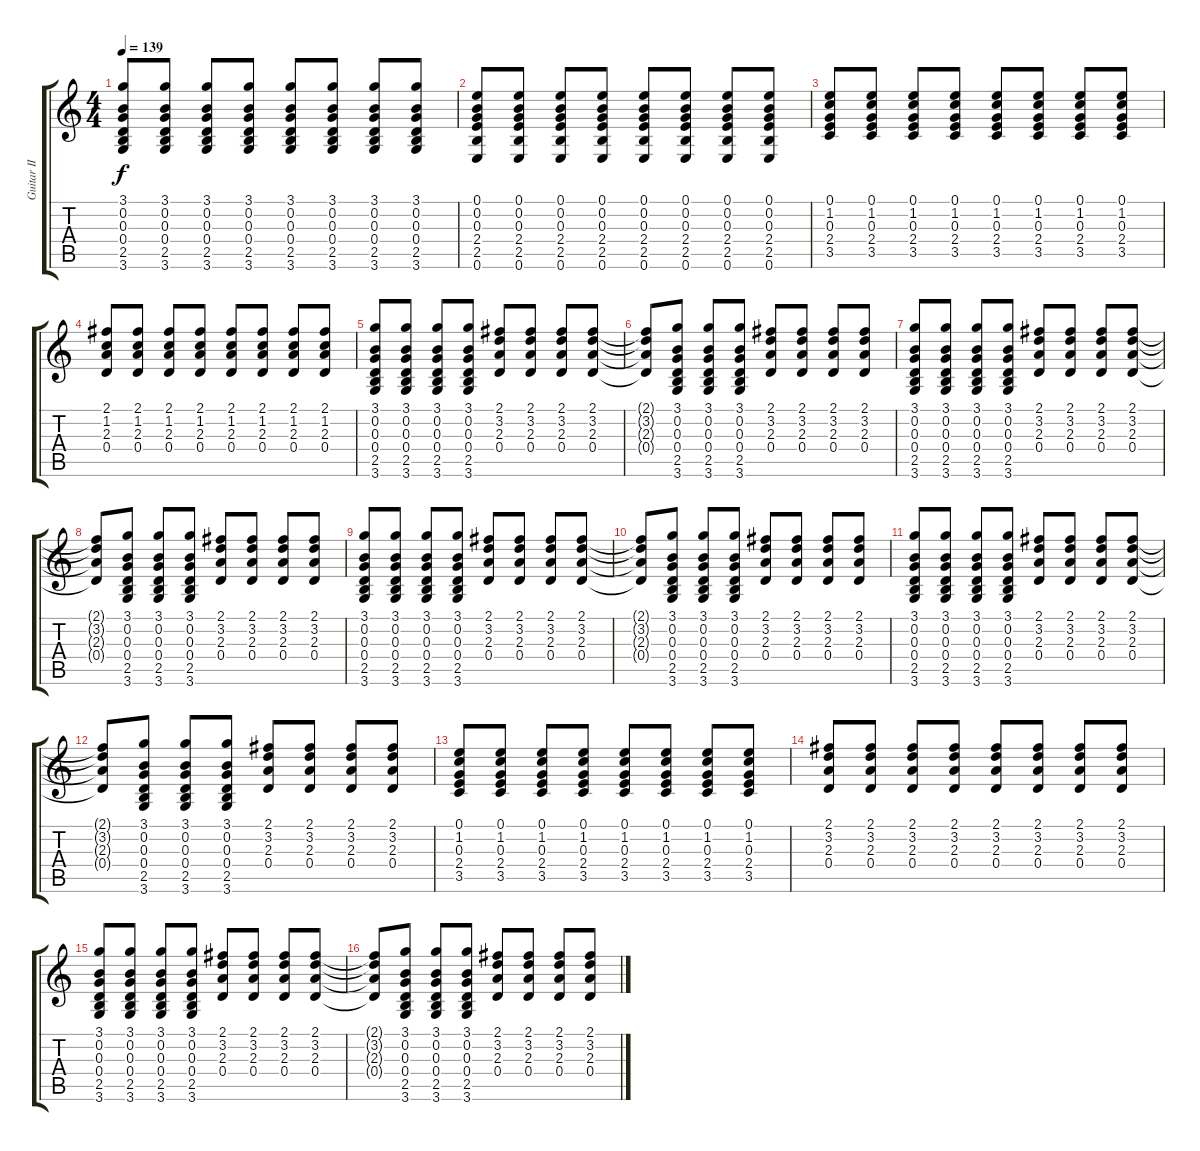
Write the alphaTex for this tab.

\track ("Guitar II" "Guitar II") {instrument acousticguitarsteel}
\staff {score tabs}
\tuning (E4 B3 G3 D3 A2 E2) {hide}
\ts (4 4)
\tempo 139
\clef g2
\ks c
(3.1 0.2 0.3 0.4 2.5 3.6).8{dy f} (3.1 0.2 0.3 0.4 2.5 3.6).8 (3.1 0.2 0.3 0.4 2.5 3.6).8 (3.1 0.2 0.3 0.4 2.5 3.6).8 (3.1 0.2 0.3 0.4 2.5 3.6).8 (3.1 0.2 0.3 0.4 2.5 3.6).8 (3.1 0.2 0.3 0.4 2.5 3.6).8 (3.1 0.2 0.3 0.4 2.5 3.6).8 |
(0.1 0.2 0.3 2.4 2.5 0.6).8 (0.1 0.2 0.3 2.4 2.5 0.6).8 (0.1 0.2 0.3 2.4 2.5 0.6).8 (0.1 0.2 0.3 2.4 2.5 0.6).8 (0.1 0.2 0.3 2.4 2.5 0.6).8 (0.1 0.2 0.3 2.4 2.5 0.6).8 (0.1 0.2 0.3 2.4 2.5 0.6).8 (0.1 0.2 0.3 2.4 2.5 0.6).8 |
(0.1 1.2 0.3 2.4 3.5).8 (0.1 1.2 0.3 2.4 3.5).8 (0.1 1.2 0.3 2.4 3.5).8 (0.1 1.2 0.3 2.4 3.5).8 (0.1 1.2 0.3 2.4 3.5).8 (0.1 1.2 0.3 2.4 3.5).8 (0.1 1.2 0.3 2.4 3.5).8 (0.1 1.2 0.3 2.4 3.5).8 |
(2.1 1.2 2.3 0.4).8 (2.1 1.2 2.3 0.4).8 (2.1 1.2 2.3 0.4).8 (2.1 1.2 2.3 0.4).8 (2.1 1.2 2.3 0.4).8 (2.1 1.2 2.3 0.4).8 (2.1 1.2 2.3 0.4).8 (2.1 1.2 2.3 0.4).8 |
(3.1 0.2 0.3 0.4 2.5 3.6).8 (3.1 0.2 0.3 0.4 2.5 3.6).8 (3.1 0.2 0.3 0.4 2.5 3.6).8 (3.1 0.2 0.3 0.4 2.5 3.6).8 (2.1 3.2 2.3 0.4).8 (2.1 3.2 2.3 0.4).8 (2.1 3.2 2.3 0.4).8 (2.1 3.2 2.3 0.4).8 |
(2.1{t} 3.2{t} 2.3{t} 0.4{t}).8 (3.1 0.2 0.3 0.4 2.5 3.6).8 (3.1 0.2 0.3 0.4 2.5 3.6).8 (3.1 0.2 0.3 0.4 2.5 3.6).8 (2.1 3.2 2.3 0.4).8 (2.1 3.2 2.3 0.4).8 (2.1 3.2 2.3 0.4).8 (2.1 3.2 2.3 0.4).8 |
(3.1 0.2 0.3 0.4 2.5 3.6).8 (3.1 0.2 0.3 0.4 2.5 3.6).8 (3.1 0.2 0.3 0.4 2.5 3.6).8 (3.1 0.2 0.3 0.4 2.5 3.6).8 (2.1 3.2 2.3 0.4).8 (2.1 3.2 2.3 0.4).8 (2.1 3.2 2.3 0.4).8 (2.1 3.2 2.3 0.4).8 |
(2.1{t} 3.2{t} 2.3{t} 0.4{t}).8 (3.1 0.2 0.3 0.4 2.5 3.6).8 (3.1 0.2 0.3 0.4 2.5 3.6).8 (3.1 0.2 0.3 0.4 2.5 3.6).8 (2.1 3.2 2.3 0.4).8 (2.1 3.2 2.3 0.4).8 (2.1 3.2 2.3 0.4).8 (2.1 3.2 2.3 0.4).8 |
(3.1 0.2 0.3 0.4 2.5 3.6).8 (3.1 0.2 0.3 0.4 2.5 3.6).8 (3.1 0.2 0.3 0.4 2.5 3.6).8 (3.1 0.2 0.3 0.4 2.5 3.6).8 (2.1 3.2 2.3 0.4).8 (2.1 3.2 2.3 0.4).8 (2.1 3.2 2.3 0.4).8 (2.1 3.2 2.3 0.4).8 |
(2.1{t} 3.2{t} 2.3{t} 0.4{t}).8 (3.1 0.2 0.3 0.4 2.5 3.6).8 (3.1 0.2 0.3 0.4 2.5 3.6).8 (3.1 0.2 0.3 0.4 2.5 3.6).8 (2.1 3.2 2.3 0.4).8 (2.1 3.2 2.3 0.4).8 (2.1 3.2 2.3 0.4).8 (2.1 3.2 2.3 0.4).8 |
(3.1 0.2 0.3 0.4 2.5 3.6).8 (3.1 0.2 0.3 0.4 2.5 3.6).8 (3.1 0.2 0.3 0.4 2.5 3.6).8 (3.1 0.2 0.3 0.4 2.5 3.6).8 (2.1 3.2 2.3 0.4).8 (2.1 3.2 2.3 0.4).8 (2.1 3.2 2.3 0.4).8 (2.1 3.2 2.3 0.4).8 |
(2.1{t} 3.2{t} 2.3{t} 0.4{t}).8 (3.1 0.2 0.3 0.4 2.5 3.6).8 (3.1 0.2 0.3 0.4 2.5 3.6).8 (3.1 0.2 0.3 0.4 2.5 3.6).8 (2.1 3.2 2.3 0.4).8 (2.1 3.2 2.3 0.4).8 (2.1 3.2 2.3 0.4).8 (2.1 3.2 2.3 0.4).8 |
(0.1 1.2 0.3 2.4 3.5).8 (0.1 1.2 0.3 2.4 3.5).8 (0.1 1.2 0.3 2.4 3.5).8 (0.1 1.2 0.3 2.4 3.5).8 (0.1 1.2 0.3 2.4 3.5).8 (0.1 1.2 0.3 2.4 3.5).8 (0.1 1.2 0.3 2.4 3.5).8 (0.1 1.2 0.3 2.4 3.5).8 |
(2.1 3.2 2.3 0.4).8 (2.1 3.2 2.3 0.4).8 (2.1 3.2 2.3 0.4).8 (2.1 3.2 2.3 0.4).8 (2.1 3.2 2.3 0.4).8 (2.1 3.2 2.3 0.4).8 (2.1 3.2 2.3 0.4).8 (2.1 3.2 2.3 0.4).8 |
(3.1 0.2 0.3 0.4 2.5 3.6).8 (3.1 0.2 0.3 0.4 2.5 3.6).8 (3.1 0.2 0.3 0.4 2.5 3.6).8 (3.1 0.2 0.3 0.4 2.5 3.6).8 (2.1 3.2 2.3 0.4).8 (2.1 3.2 2.3 0.4).8 (2.1 3.2 2.3 0.4).8 (2.1 3.2 2.3 0.4).8 |
(2.1{t} 3.2{t} 2.3{t} 0.4{t}).8 (3.1 0.2 0.3 0.4 2.5 3.6).8 (3.1 0.2 0.3 0.4 2.5 3.6).8 (3.1 0.2 0.3 0.4 2.5 3.6).8 (2.1 3.2 2.3 0.4).8 (2.1 3.2 2.3 0.4).8 (2.1 3.2 2.3 0.4).8 (2.1 3.2 2.3 0.4).8
